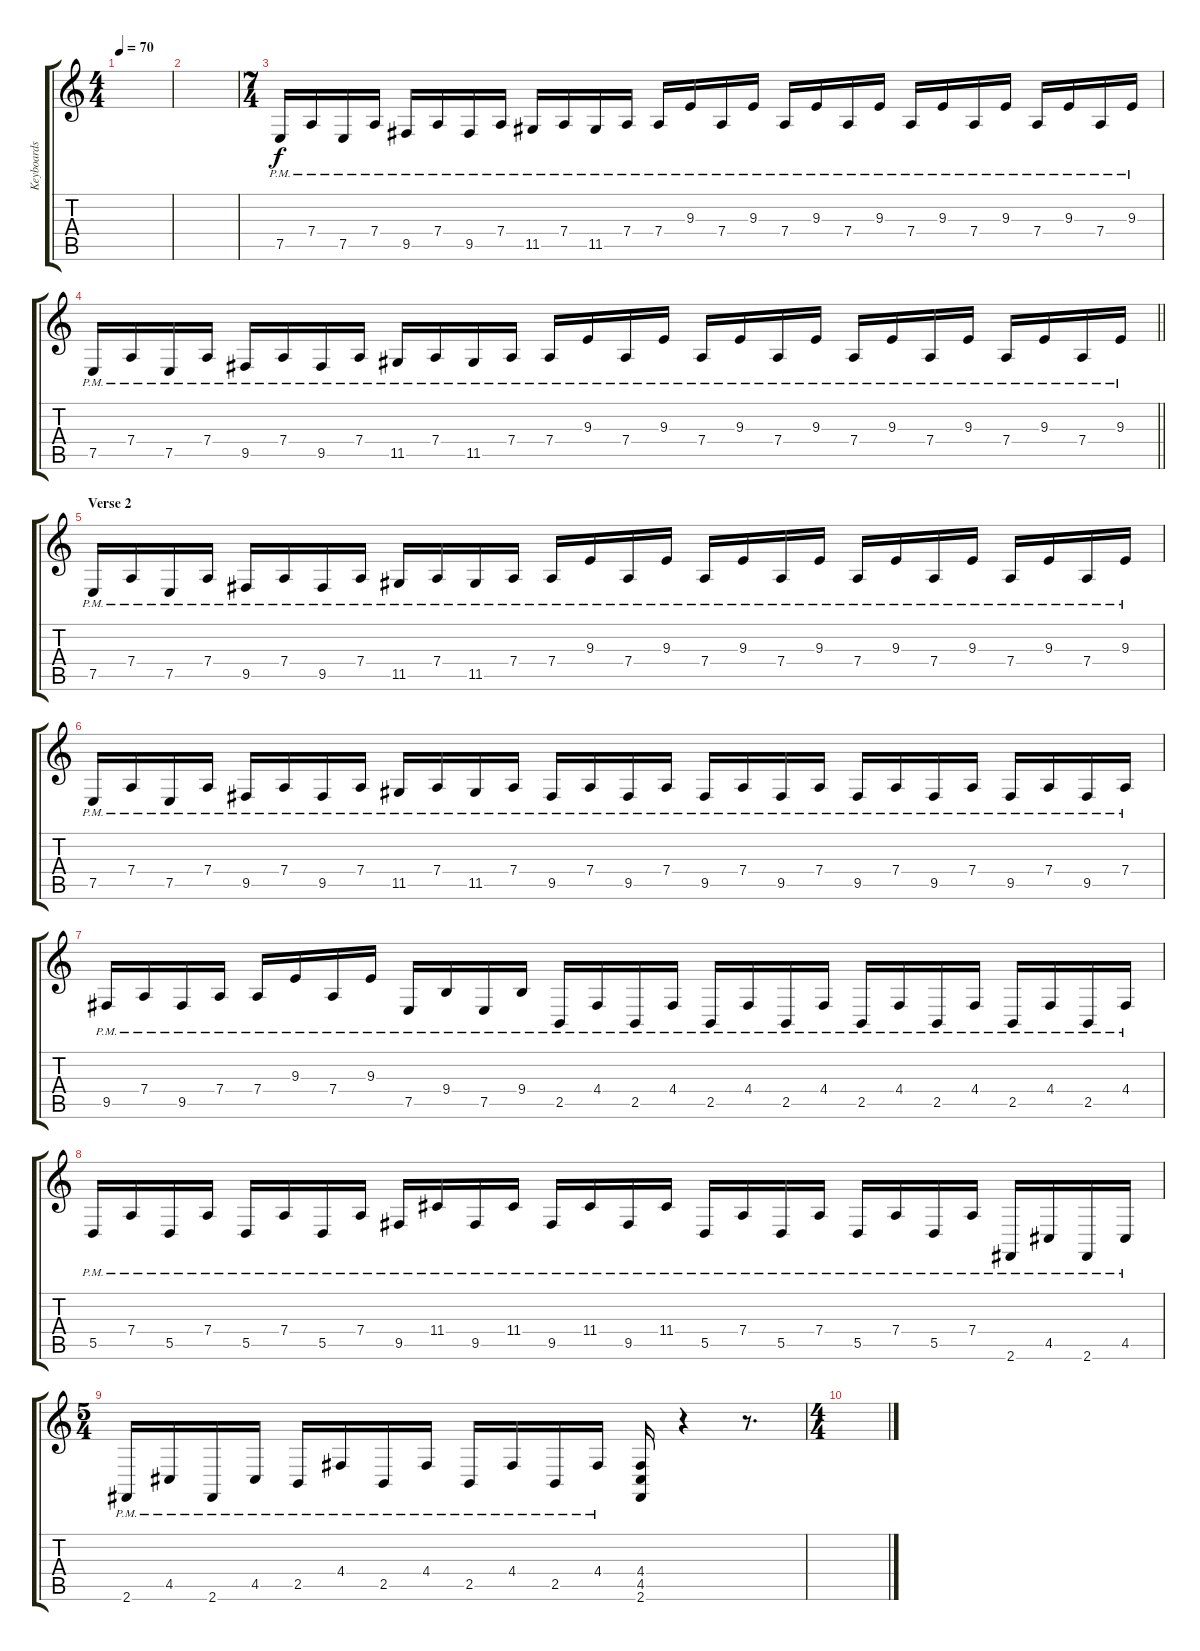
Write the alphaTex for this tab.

\track ("Keyboards" "Keyboards") {instrument acousticgrandpiano}
\staff {score tabs}
\tuning (E4 B3 G3 D3 A2 E2) {hide}
\ts (4 4)
\tempo 70
\clef g2
\ks c
|
|
\ts (7 4)
7.5{pm}.16 7.4{pm}.16 7.5{pm}.16 7.4{pm}.16 9.5{pm}.16 7.4{pm}.16 9.5{pm}.16 7.4{pm}.16 11.5{pm}.16 7.4{pm}.16 11.5{pm}.16 7.4{pm}.16 7.4{pm}.16 9.3{pm}.16 7.4{pm}.16 9.3{pm}.16 7.4{pm}.16 9.3{pm}.16 7.4{pm}.16 9.3{pm}.16 7.4{pm}.16 9.3{pm}.16 7.4{pm}.16 9.3{pm}.16 7.4{pm}.16 9.3{pm}.16 7.4{pm}.16 9.3{pm}.16 |
\barLineRight lightlight
7.5{pm}.16 7.4{pm}.16 7.5{pm}.16 7.4{pm}.16 9.5{pm}.16 7.4{pm}.16 9.5{pm}.16 7.4{pm}.16 11.5{pm}.16 7.4{pm}.16 11.5{pm}.16 7.4{pm}.16 7.4{pm}.16 9.3{pm}.16 7.4{pm}.16 9.3{pm}.16 7.4{pm}.16 9.3{pm}.16 7.4{pm}.16 9.3{pm}.16 7.4{pm}.16 9.3{pm}.16 7.4{pm}.16 9.3{pm}.16 7.4{pm}.16 9.3{pm}.16 7.4{pm}.16 9.3{pm}.16 |
\section ("" "Verse 2")
7.5{pm}.16 7.4{pm}.16 7.5{pm}.16 7.4{pm}.16 9.5{pm}.16 7.4{pm}.16 9.5{pm}.16 7.4{pm}.16 11.5{pm}.16 7.4{pm}.16 11.5{pm}.16 7.4{pm}.16 7.4{pm}.16 9.3{pm}.16 7.4{pm}.16 9.3{pm}.16 7.4{pm}.16 9.3{pm}.16 7.4{pm}.16 9.3{pm}.16 7.4{pm}.16 9.3{pm}.16 7.4{pm}.16 9.3{pm}.16 7.4{pm}.16 9.3{pm}.16 7.4{pm}.16 9.3{pm}.16 |
7.5{pm}.16 7.4{pm}.16 7.5{pm}.16 7.4{pm}.16 9.5{pm}.16 7.4{pm}.16 9.5{pm}.16 7.4{pm}.16 11.5{pm}.16 7.4{pm}.16 11.5{pm}.16 7.4{pm}.16 9.5{pm}.16 7.4{pm}.16 9.5{pm}.16 7.4{pm}.16 9.5{pm}.16 7.4{pm}.16 9.5{pm}.16 7.4{pm}.16 9.5{pm}.16 7.4{pm}.16 9.5{pm}.16 7.4{pm}.16 9.5{pm}.16 7.4{pm}.16 9.5{pm}.16 7.4{pm}.16 |
9.5{pm}.16 7.4{pm}.16 9.5{pm}.16 7.4{pm}.16 7.4{pm}.16 9.3{pm}.16 7.4{pm}.16 9.3{pm}.16 7.5{pm}.16 9.4{pm}.16 7.5{pm}.16 9.4{pm}.16 2.5{pm}.16 4.4{pm}.16 2.5{pm}.16 4.4{pm}.16 2.5{pm}.16 4.4{pm}.16 2.5{pm}.16 4.4{pm}.16 2.5{pm}.16 4.4{pm}.16 2.5{pm}.16 4.4{pm}.16 2.5{pm}.16 4.4{pm}.16 2.5{pm}.16 4.4{pm}.16 |
5.5{pm}.16 7.4{pm}.16 5.5{pm}.16 7.4{pm}.16 5.5{pm}.16 7.4{pm}.16 5.5{pm}.16 7.4{pm}.16 9.5{pm}.16 11.4{pm}.16 9.5{pm}.16 11.4{pm}.16 9.5{pm}.16 11.4{pm}.16 9.5{pm}.16 11.4{pm}.16 5.5{pm}.16 7.4{pm}.16 5.5{pm}.16 7.4{pm}.16 5.5{pm}.16 7.4{pm}.16 5.5{pm}.16 7.4{pm}.16 2.6{pm}.16 4.5{pm}.16 2.6{pm}.16 4.5{pm}.16 |
\ts (5 4)
2.6{pm}.16 4.5{pm}.16 2.6{pm}.16 4.5{pm}.16 2.5{pm}.16 4.4{pm}.16 2.5{pm}.16 4.4{pm}.16 2.5{pm}.16 4.4{pm}.16 2.5{pm}.16 4.4{pm}.16 (4.4 4.5 2.6).16 r.4 r.8{d} |
\ts (4 4)
